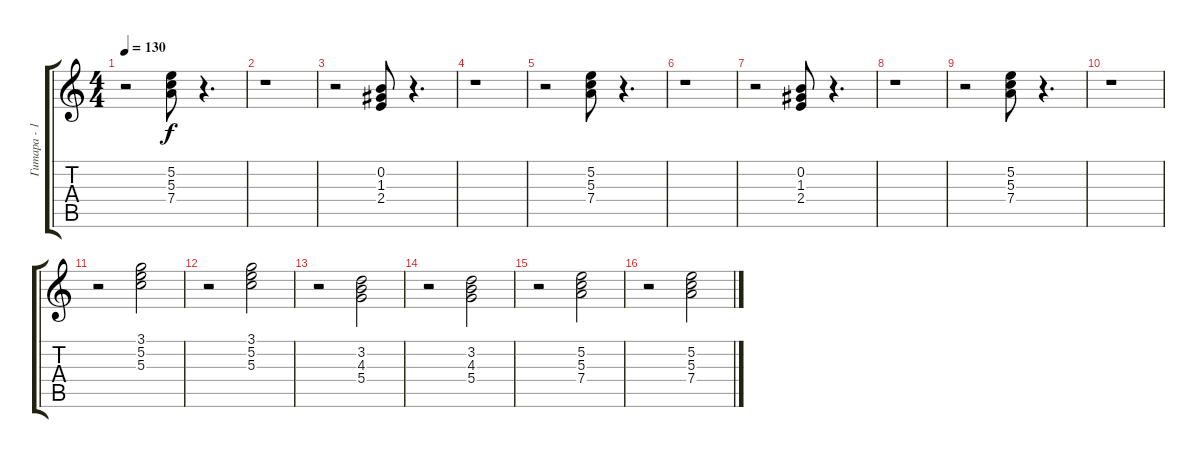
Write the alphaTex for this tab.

\track ("Гитара - 1" "Гитара - 1") {instrument overdrivenguitar}
\staff {score tabs}
\tuning (E4 B3 G3 D3 A2 E2) {hide}
\ts (4 4)
\tempo 130
\clef g2
\ks c
r.2{dy f} (5.2 5.3 7.4).8 r.4{d} |
r.1 |
r.2 (0.2 1.3 2.4).8 r.4{d} |
r.1 |
r.2 (5.2 5.3 7.4).8 r.4{d} |
r.1 |
r.2 (0.2 1.3 2.4).8 r.4{d} |
r.1 |
r.2 (5.2 5.3 7.4).8 r.4{d} |
r.1 |
r.2 (3.1 5.2 5.3).2 |
r.2 (3.1 5.2 5.3).2 |
r.2 (3.2 4.3 5.4).2 |
r.2 (3.2 4.3 5.4).2 |
r.2 (5.2 5.3 7.4).2 |
r.2 (5.2 5.3 7.4).2
